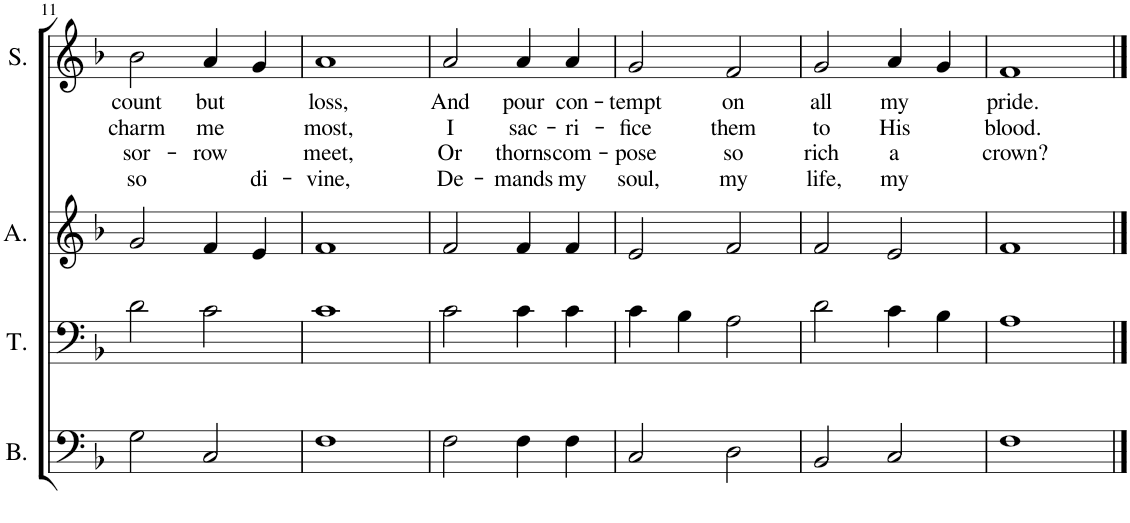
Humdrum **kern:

**kern	**kern	**kern	**kern	**text	**text	**text	**text
*part4	*part3	*part2	*part1	*part1	*part1	*part1	*part1
*staff4	*staff3	*staff2	*staff1	*staff1	*staff1	*staff1	*staff1
*I"Bass	*I"Tenor	*I"Alto	*I"Soprano	*	*	*	*
*I'B.	*I'T.	*I'A.	*I'S.	*	*	*	*
!!LO:PB:g=z
*clefF4	*clefF4	*clefG2	*clefG2	*	*	*	*
*k[b-]	*k[b-]	*k[b-]	*k[b-]	*	*	*	*
*M4/4	*M4/4	*M4/4	*M4/4	*	*	*	*
=11	=11	=11	=11	=11	=11	=11	=11
!	!	!	!	!LO:LY:b	!LO:LY:b	!LO:LY:b	!LO:LY:b
2G\	2d\	2g/	2b-\	count	charm	sor-	so
!	!	!	!	!LO:LY:b	!LO:LY:b	!LO:LY:b	!
2C/	2c\	4f/	4a/	but	me	-row	.
!	!	!	!	!	!	!	!LO:LY:b
.	.	4e/	4g/	.	.	.	di-
=12	=12	=12	=12	=12	=12	=12	=12
!	!	!	!	!LO:LY:b	!LO:LY:b	!LO:LY:b	!LO:LY:b
1F	1c	1f	1a	loss,	most,	meet,	-vine,
=13	=13	=13	=13	=13	=13	=13	=13
!	!	!	!	!LO:LY:b	!LO:LY:b	!LO:LY:b	!LO:LY:b
2F\	2c\	2f/	2a/	And	I	Or	De-
!	!	!	!	!LO:LY:b	!LO:LY:b	!LO:LY:b	!LO:LY:b
4F\	4c\	4f/	4a/	pour	sac-	thorns	-mands
!	!	!	!	!LO:LY:b	!LO:LY:b	!LO:LY:b	!LO:LY:b
4F\	4c\	4f/	4a/	con-	-ri-	com-	my
=14	=14	=14	=14	=14	=14	=14	=14
!	!	!	!	!LO:LY:b	!LO:LY:b	!LO:LY:b	!LO:LY:b
2C/	4c\	2e/	2g/	-tempt	-fice	-pose	soul,
.	4B-\	.	.	.	.	.	.
!	!	!	!	!LO:LY:b	!LO:LY:b	!LO:LY:b	!LO:LY:b
2D\	2A\	2f/	2f/	on	them	so	my
=15	=15	=15	=15	=15	=15	=15	=15
!	!	!	!	!LO:LY:b	!LO:LY:b	!LO:LY:b	!LO:LY:b
2BB-/	2d\	2f/	2g/	all	to	rich	life,
!	!	!	!	!LO:LY:b	!LO:LY:b	!LO:LY:b	!LO:LY:b
2C/	4c\	2e/	4a/	my	His	a	my
.	4B-\	.	4g/	.	.	.	.
=16	=16	=16	=16	=16	=16	=16	=16
!	!	!	!	!LO:LY:b	!LO:LY:b	!LO:LY:b	!
1F	1A	1f	1f	pride.	blood.	crown?	.
==	==	==	==	==	==	==	==
*-	*-	*-	*-	*-	*-	*-	*-
